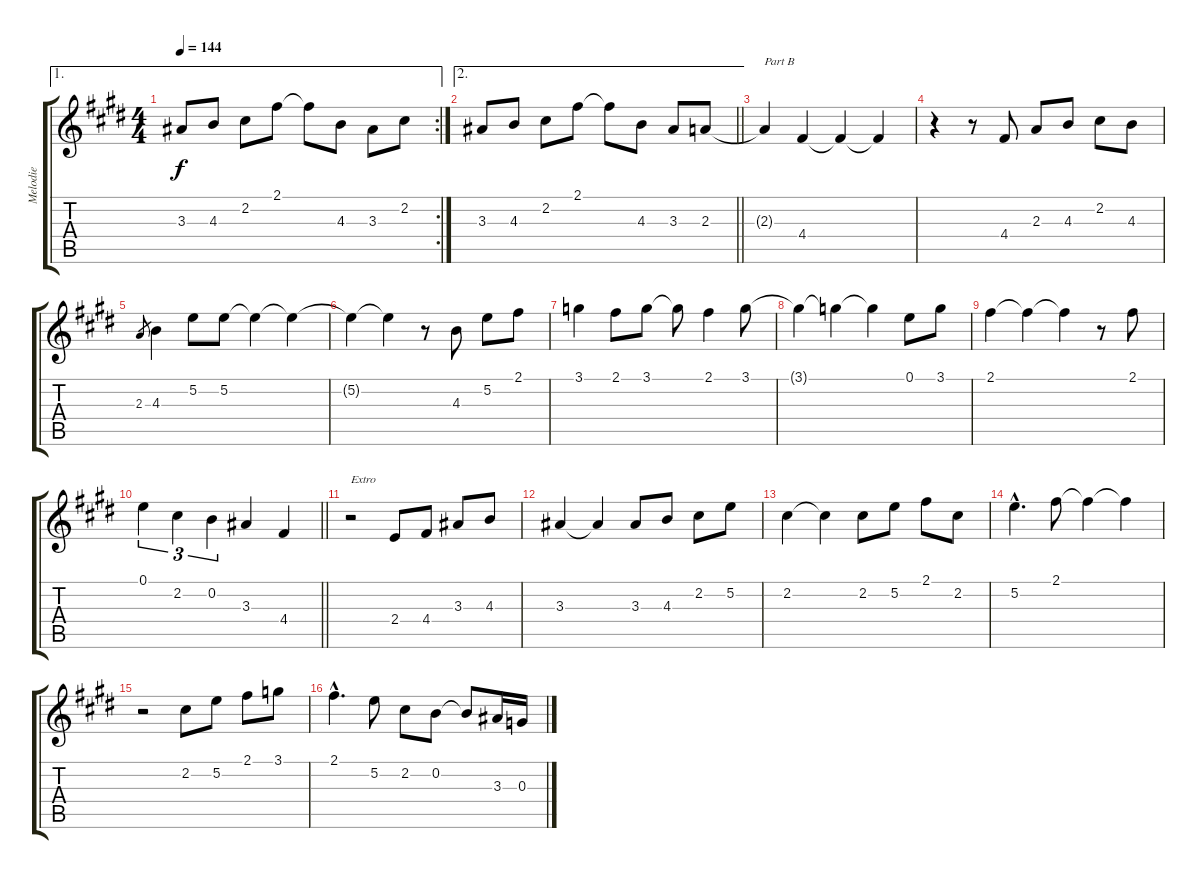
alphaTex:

\track ("Melodie" "Melodie") {instrument acousticguitarnylon}
\staff {score tabs}
\tuning (E4 B3 G3 D3 A2 E2) {hide}
\ae 1
\rc 2
\ts (4 4)
\tempo 144
\clef g2
\ks e
3.3.8{dy f} 4.3.8 2.2.8 2.1.8 2.1{t}.8 4.3.8 3.3.8 2.2.8 |
\ae 2
\barLineRight lightlight
3.3.8 4.3.8 2.2.8 2.1.8 2.1{t}.8 4.3.8 3.3.8 2.3.8 |
2.3{t}.4{txt "Part B"} 4.4.4 4.4{t}.4 4.4{t}.4 |
r.4 r.8 4.4.8 2.3.8 4.3.8 2.2.8 4.3.8 |
2.3.8{gr} 4.3.4 5.2.8 5.2.8 5.2{t}.4 5.2{t}.4 |
5.2{t}.4 5.2{t}.4 r.8 4.3.8 5.2.8 2.1.8 |
3.1.4 2.1.8 3.1.8 3.1{t}.8 2.1.4 3.1.8 |
3.1{t}.4 3.1{t}.4 3.1{t}.4 0.1.8 3.1.8 |
2.1.4 2.1{t}.4 2.1{t}.4 r.8 2.1.8 |
\barLineRight lightlight
0.1.4{tu (3 2)} 2.2.4{tu (3 2)} 0.2.4{tu (3 2)} 3.3.4 4.4.4 |
r.2{txt "Extro"} 2.4.8 4.4.8 3.3.8 4.3.8 |
3.3.4 3.3{t}.4 3.3.8 4.3.8 2.2.8 5.2.8 |
2.2.4 2.2{t}.4 2.2.8 5.2.8 2.1.8 2.2.8 |
5.2{hac}.4{d} 2.1.8 2.1{t}.4 2.1{t}.4 |
r.2 2.2.8 5.2.8 2.1.8 3.1.8 |
2.1{hac}.4{d} 5.2.8 2.2.8 0.2.8 0.2{t}.8 3.3.16 0.3.16
